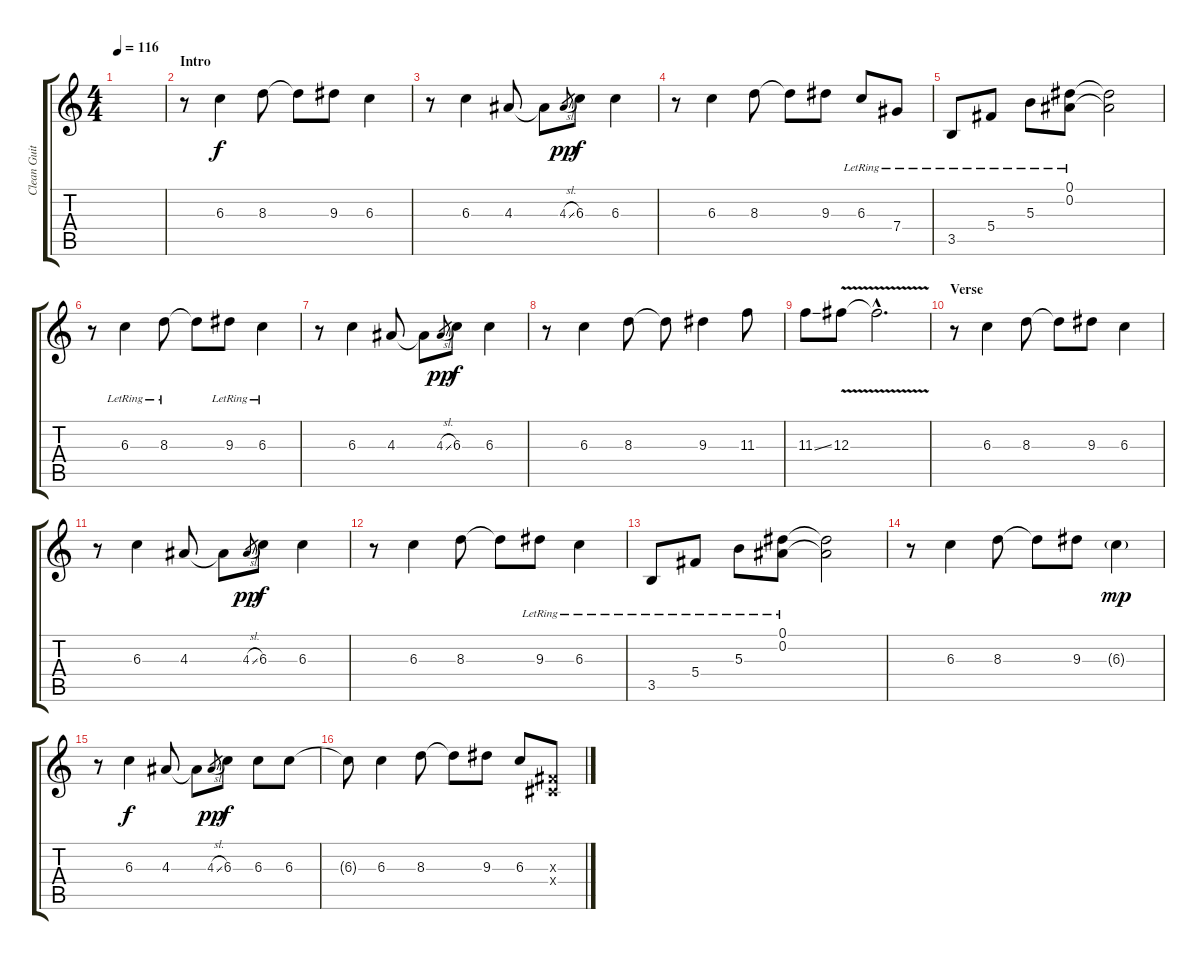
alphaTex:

\track ("Clean Guitar" "Clean Guit") {instrument electricguitarclean}
\staff {score tabs}
\tuning (Eb4 Bb3 Gb3 Db3 Ab2 Eb2) {hide}
\ts (4 4)
\tempo 116
\clef g2
\ks c
|
\section ("" "Intro")
r.8 6.3.4 8.3.8 8.3{t}.8 9.3.8 6.3.4 |
r.8 6.3.4 4.3.8 4.3{t}.8 4.3{sl}.8{gr dy pp} 6.3.8{dy f} 6.3.4 |
r.8 6.3.4 8.3.8 8.3{t}.8 9.3.8 6.3{lr}.8 7.4{lr}.8 |
3.5{lr}.8 5.4{lr}.8 5.3{lr}.8 (0.1{lr} 0.2{lr}).8 (0.1{t} 0.2{t}).2 |
r.8 6.3{lr}.4 8.3{lr}.8 8.3{t}.8 9.3{lr}.8 6.3{lr}.4 |
r.8 6.3.4 4.3.8 4.3{t}.8 4.3{sl}.8{gr dy pp} 6.3.8{dy f} 6.3.4 |
r.8 6.3.4 8.3.8 8.3{t}.8 9.3.4 11.3.8 |
11.3{ss}.8 12.3{v}.8 12.3{hac t}.2{d} |
\section ("" "Verse")
r.8 6.3.4 8.3.8 8.3{t}.8 9.3.8 6.3.4 |
r.8 6.3.4 4.3.8 4.3{t}.8 4.3{sl}.8{gr dy pp} 6.3.8{dy f} 6.3.4 |
r.8 6.3.4 8.3.8 8.3{t}.8 9.3{lr}.8 6.3{lr}.4 |
3.5{lr}.8 5.4{lr}.8 5.3{lr}.8 (0.1{lr} 0.2{lr}).8 (0.1{t} 0.2{t}).2 |
r.8 6.3.4 8.3.8 8.3{t}.8 9.3.8 6.3{g}.4{dy mp} |
r.8 6.3.4{dy f} 4.3.8 4.3{t}.8 4.3{sl}.8{gr dy pp} 6.3.8{dy f} 6.3.8 6.3.8 |
6.3{t}.8 6.3.4 8.3.8 8.3{t}.8 9.3.8 6.3.8 (0.3{x} 0.4{x}).8
